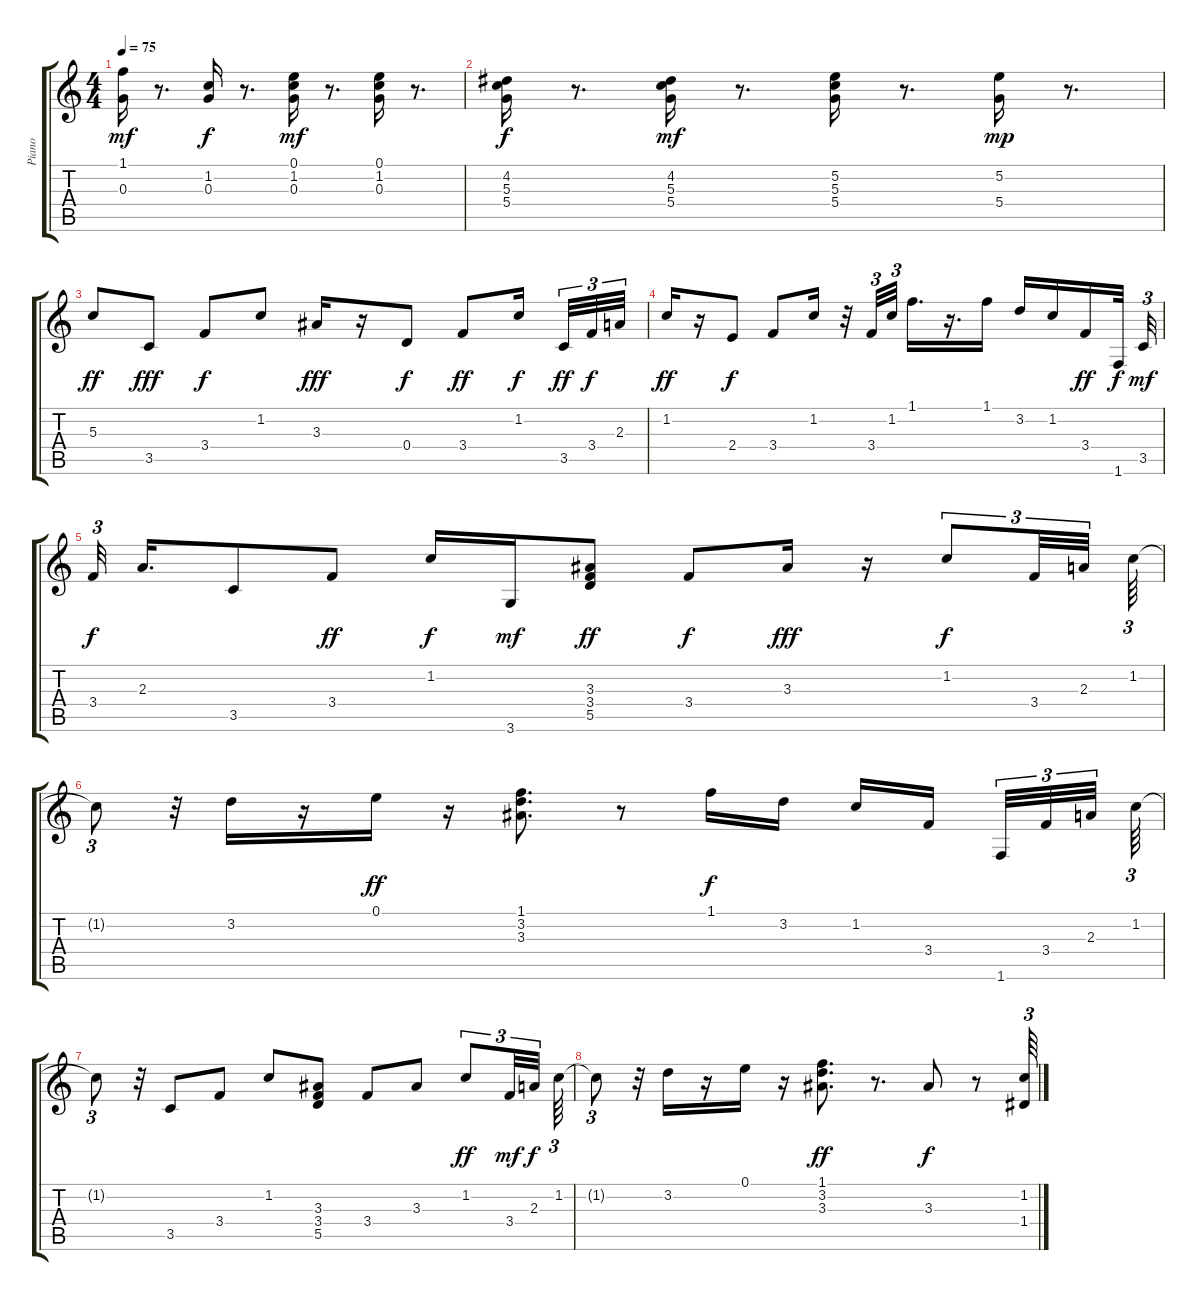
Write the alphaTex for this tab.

\track ("Piano" "Piano") {instrument acousticguitarsteel}
\staff {score tabs}
\tuning (E4 B3 G3 D3 A2 E2) {hide}
\ts (4 4)
\tempo 75
\clef g2
\ks c
(1.1 0.3).16{dy mf} r.8{d} (1.2 0.3).16{dy f} r.8{d} (0.1 1.2 0.3).16{dy mf} r.8{d} (0.1 1.2 0.3).16 r.8{d} |
(4.2 5.3 5.4).16{dy f} r.8{d} (4.2 5.3 5.4).16{dy mf} r.8{d} (5.2 5.3 5.4).16 r.8{d} (5.2 5.4).16{dy mp} r.8{d} |
5.3.8{dy ff} 3.5.8{dy fff} 3.4.8{dy f} 1.2.8 3.3.16{dy fff} r.16 0.4.8{dy f} 3.4.8{dy ff} 1.2.16{dy f beam splitsecondary} 3.5.32{tu (3 2) dy ff} 3.4.32{tu (3 2) dy f} 2.3.32{tu (3 2)} |
1.2.16{dy ff} r.16 2.4.8{dy f} 3.4.8 1.2.16 r.32 3.4.32{tu (3 2)} 1.2.32{tu (3 2)} 1.1.16{d} r.16{d} 1.1.16 3.2.16 1.2.16 3.4.16{dy ff} 1.6.32{dy f} 3.5.32{tu (3 2) dy mf} |
3.4.32{tu (3 2) dy f beam splitsecondary} 2.3.16{d} 3.5.8 3.4.8{dy ff} 1.2.16{dy f} 3.6.16{dy mf} (3.3 3.4 5.5).8{dy ff} 3.4.8{dy f} 3.3.16{dy fff} r.16 1.2.8{tu (3 2) dy f} 3.4.32{tu (3 2)} 2.3.32{tu (3 2) beam splitsecondary} 1.2.64{tu (3 2)} |
1.2{t}.8{tu (3 2)} r.32 3.2.16 r.16 0.1.16{dy ff} r.16 (1.1 3.2 3.3).8{d} r.8 1.1.16{dy f} 3.2.16 1.2.16 3.4.16{beam splitsecondary} 1.6.32{tu (3 2)} 3.4.32{tu (3 2)} 2.3.32{tu (3 2) beam splitsecondary} 1.2.64{tu (3 2)} |
1.2{t}.8{tu (3 2)} r.32 3.5.8 3.4.8 1.2.8 (3.3 3.4 5.5).8 3.4.8 3.3.8 1.2.8{tu (3 2) dy ff} 3.4.32{tu (3 2) dy mf} 2.3.32{tu (3 2) dy f beam splitsecondary} 1.2.64{tu (3 2)} |
1.2{t}.8{tu (3 2)} r.32 3.2.16 r.16 0.1.16 r.16 (1.1 3.2 3.3).8{d dy ff} r.8{d} 3.3.8{dy f} r.8 (1.2 1.4).64{tu (3 2)}
